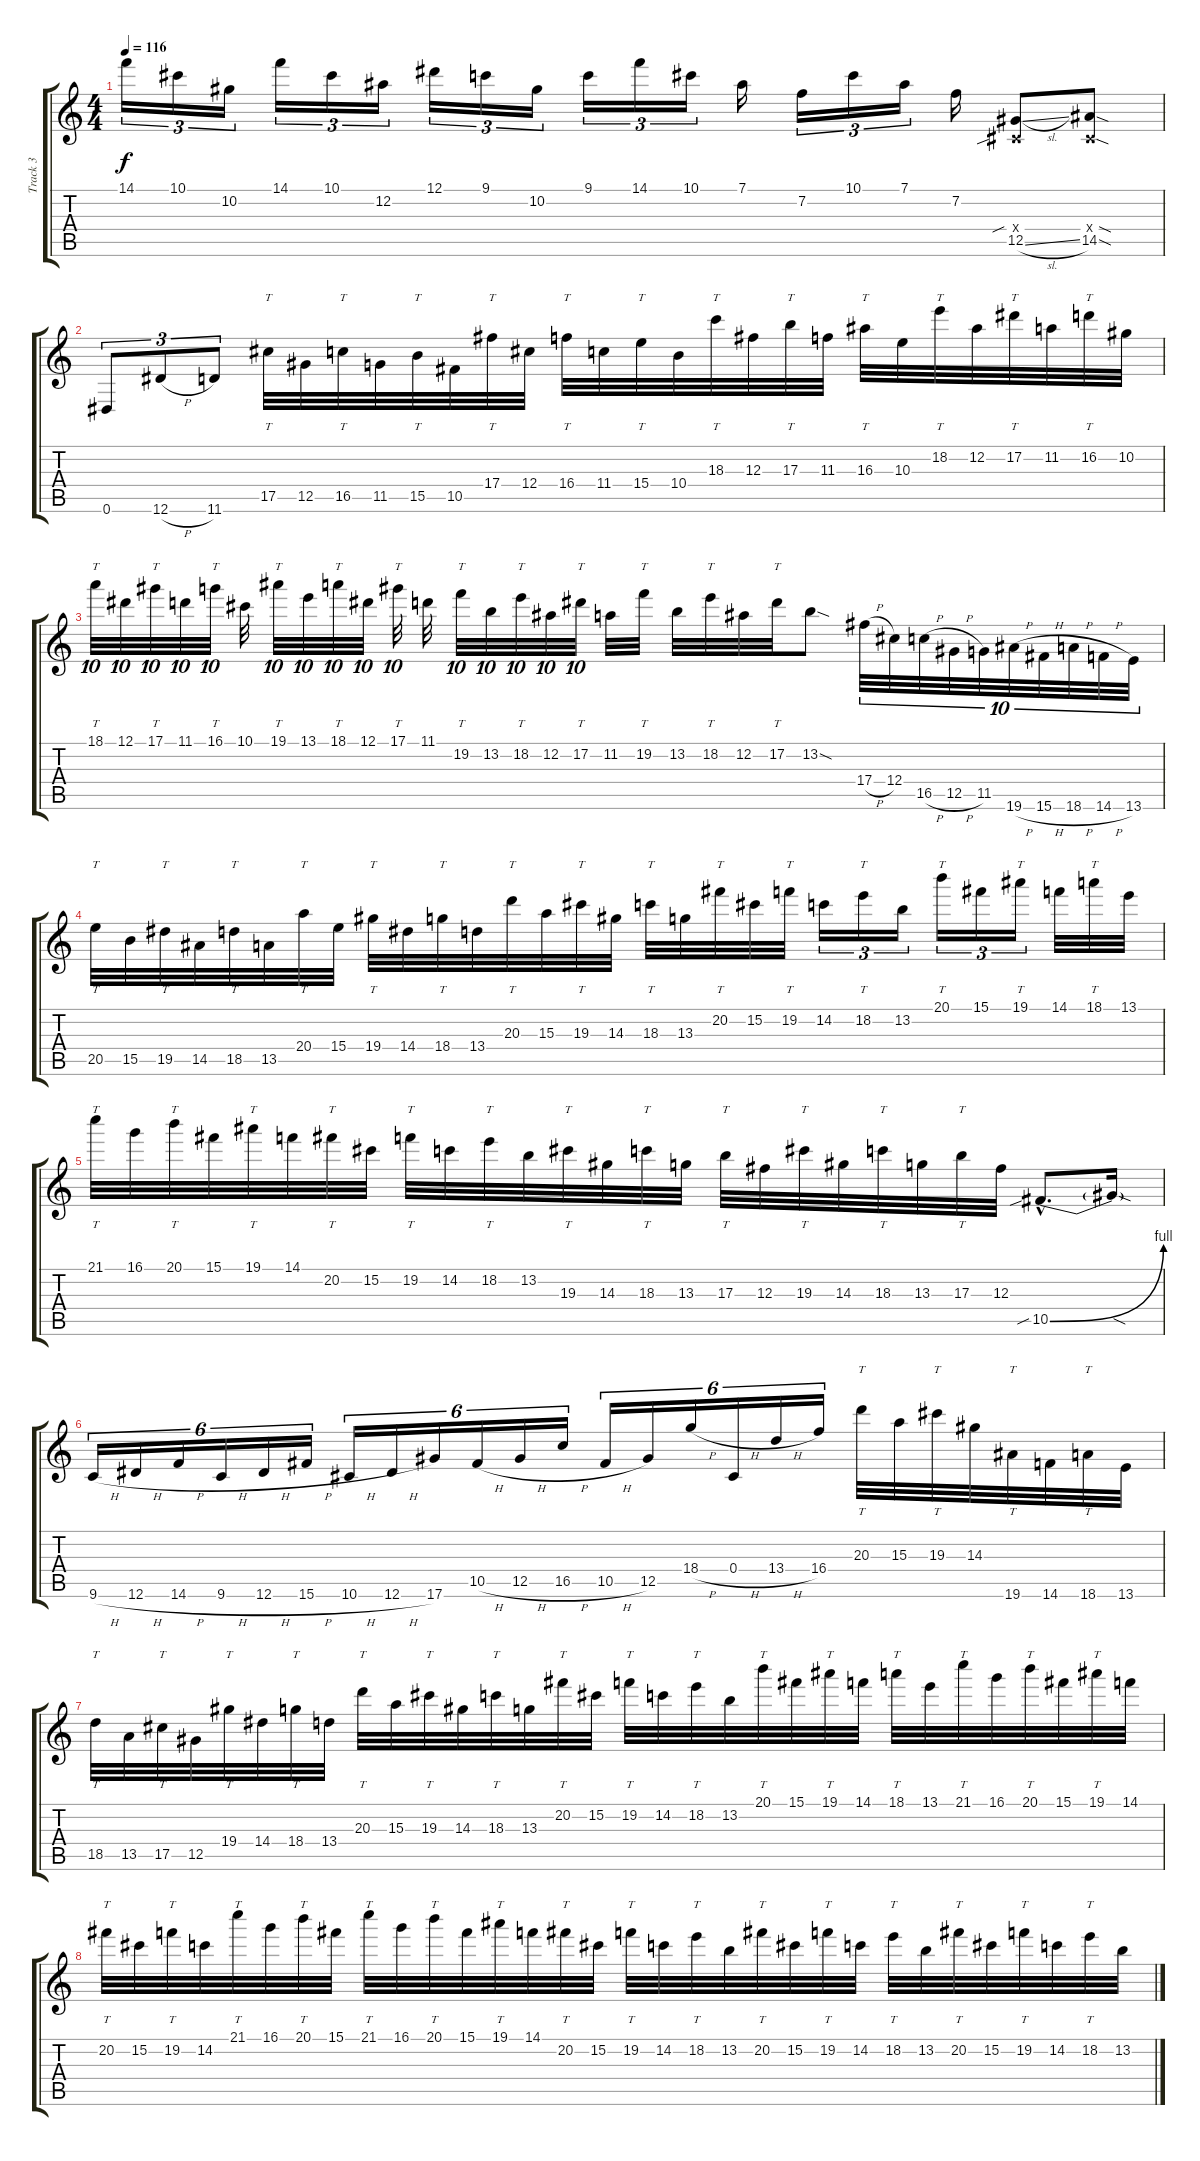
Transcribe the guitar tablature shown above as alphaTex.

\track ("Track 3" "Track 3") {instrument distortionguitar}
\staff {score tabs}
\tuning (Eb4 Bb3 Gb3 Db3 Ab2 Eb2) {hide}
\ts (4 4)
\tempo 116
\clef g2
\ks c
14.1.16{tu (3 2) dy f} 10.1.16{tu (3 2)} 10.2.16{tu (3 2)} 14.1.16{tu (3 2)} 10.1.16{tu (3 2)} 12.2.16{tu (3 2)} 12.1.16{tu (3 2)} 9.1.16{tu (3 2)} 10.2.16{tu (3 2)} 9.1.16{tu (3 2)} 14.1.16{tu (3 2)} 10.1.16{tu (3 2)} 7.1.16 7.2.16{tu (3 2)} 10.1.16{tu (3 2)} 7.1.16{tu (3 2)} 7.2.16 (0.4{sib x} 12.5{sl}).8 (0.4{sod x} 14.5{sod}).8 |
0.6.8{tu (3 2)} 12.6{h}.8{tu (3 2)} 11.6.8{tu (3 2)} 17.5.32{tt} 12.5.32 16.5.32{tt} 11.5.32 15.5.32{tt} 10.5.32 17.4.32{tt} 12.4.32 16.4.32{tt} 11.4.32 15.4.32{tt} 10.4.32 18.3.32{tt} 12.3.32 17.3.32{tt} 11.3.32 16.3.32{tt} 10.3.32 18.2.32{tt} 12.2.32 17.2.32{tt} 11.2.32 16.2.32{tt} 10.2.32 |
18.1.32{tt tu (10 8)} 12.1.32{tu (10 8)} 17.1.32{tt tu (10 8)} 11.1.32{tu (10 8)} 16.1.32{tt tu (10 8)} 10.1.32 19.1.32{tt tu (10 8)} 13.1.32{tu (10 8)} 18.1.32{tt tu (10 8)} 12.1.32{tu (10 8)} 17.1.32{tt tu (10 8)} 11.1.32 19.2.32{tt tu (10 8)} 13.2.32{tu (10 8)} 18.2.32{tt tu (10 8)} 12.2.32{tu (10 8)} 17.2.32{tt tu (10 8)} 11.2.32 19.2.32{tt} 13.2.32 18.2.32{tt} 12.2.32 17.2.32{tt} 13.2{sod}.8 17.4{h}.32{tu (10 8)} 12.4.32{tu (10 8)} 16.5{h}.32{tu (10 8)} 12.5{h}.32{tu (10 8)} 11.5.32{tu (10 8)} 19.6{h}.32{tu (10 8)} 15.6{h}.32{tu (10 8)} 18.6{h}.32{tu (10 8)} 14.6{h}.32{tu (10 8)} 13.6.32{tu (10 8)} |
20.5.32{tt} 15.5.32 19.5.32{tt} 14.5.32 18.5.32{tt} 13.5.32 20.4.32{tt} 15.4.32 19.4.32{tt} 14.4.32 18.4.32{tt} 13.4.32 20.3.32{tt} 15.3.32 19.3.32{tt} 14.3.32 18.3.32{tt} 13.3.32 20.2.32{tt} 15.2.32 19.2.32{tt} 14.2.16{tu (3 2)} 18.2.16{tt tu (3 2)} 13.2.16{tu (3 2)} 20.1.16{tt tu (3 2)} 15.1.16{tu (3 2)} 19.1.16{tt tu (3 2)} 14.1.32 18.1.32{tt} 13.1.32 |
21.1.32{tt} 16.1.32 20.1.32{tt} 15.1.32 19.1.32{tt} 14.1.32 20.2.32{tt} 15.2.32 19.2.32{tt} 14.2.32 18.2.32{tt} 13.2.32 19.3.32{tt} 14.3.32 18.3.32{tt} 13.3.32 17.3.32{tt} 12.3.32 19.3.32{tt} 14.3.32 18.3.32{tt} 13.3.32 17.3.32{tt} 12.3.32 10.5{be (bend 0 0 60 4) sib hac}.8{d} 10.5{sod t}.16 |
9.6{h}.16{tu (6 4)} 12.6{h}.16{tu (6 4)} 14.6{h}.16{tu (6 4)} 9.6{h}.16{tu (6 4)} 12.6{h}.16{tu (6 4)} 15.6{h}.16{tu (6 4)} 10.6{h}.16{tu (6 4)} 12.6{h}.16{tu (6 4)} 17.6.16{tu (6 4)} 10.5{h}.16{tu (6 4)} 12.5{h}.16{tu (6 4)} 16.5{h}.16{tu (6 4)} 10.5{h}.16{tu (6 4)} 12.5.16{tu (6 4)} 18.4{h}.16{tu (6 4)} 0.4{h}.16{tu (6 4)} 13.4{h}.16{tu (6 4)} 16.4.16{tu (6 4)} 20.3.32{tt} 15.3.32 19.3.32{tt} 14.3.32 19.6.32{tt} 14.6.32 18.6.32{tt} 13.6.32 |
18.5.32{tt} 13.5.32 17.5.32{tt} 12.5.32 19.4.32{tt} 14.4.32 18.4.32{tt} 13.4.32 20.3.32{tt} 15.3.32 19.3.32{tt} 14.3.32 18.3.32{tt} 13.3.32 20.2.32{tt} 15.2.32 19.2.32{tt} 14.2.32 18.2.32{tt} 13.2.32 20.1.32{tt} 15.1.32 19.1.32{tt} 14.1.32 18.1.32{tt} 13.1.32 21.1.32{tt} 16.1.32 20.1.32{tt} 15.1.32 19.1.32{tt} 14.1.32 |
20.2.32{tt} 15.2.32 19.2.32{tt} 14.2.32 21.1.32{tt} 16.1.32 20.1.32{tt} 15.1.32 21.1.32{tt} 16.1.32 20.1.32{tt} 15.1.32 19.1.32{tt} 14.1.32 20.2.32{tt} 15.2.32 19.2.32{tt} 14.2.32 18.2.32{tt} 13.2.32 20.2.32{tt} 15.2.32 19.2.32{tt} 14.2.32 18.2.32{tt} 13.2.32 20.2.32{tt} 15.2.32 19.2.32{tt} 14.2.32 18.2.32{tt} 13.2.32
